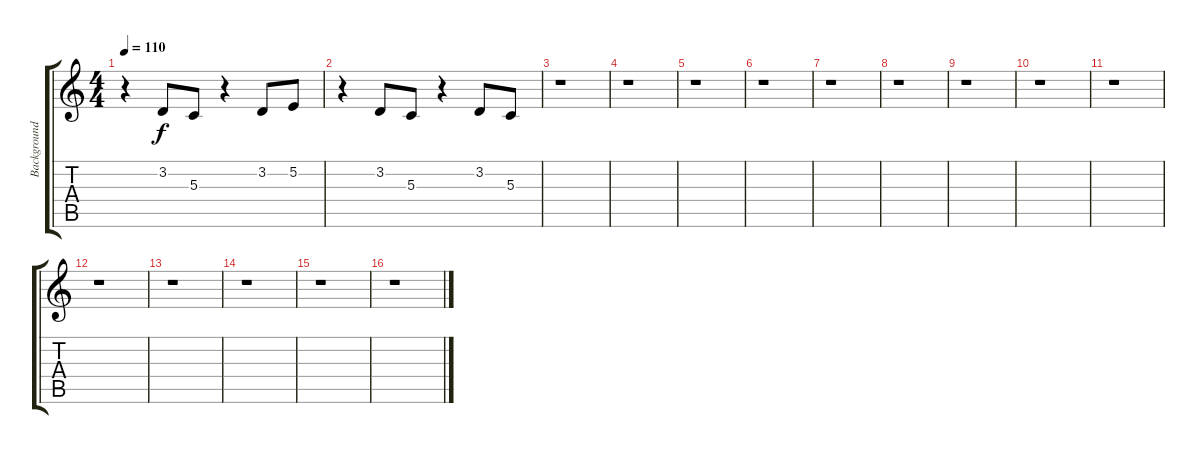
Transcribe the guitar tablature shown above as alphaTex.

\track ("Background Vocals" "Background") {instrument rockorgan}
\staff {score tabs}
\tuning (E4 B3 G3 D3 A2 E2) {hide}
\ts (4 4)
\tempo 110
\clef g2
\ks c
r.4{dy f} 3.2.8 5.3.8 r.4 3.2.8 5.2.8 |
r.4 3.2.8 5.3.8 r.4 3.2.8 5.3.8 |
r.1 |
r.1 |
r.1 |
r.1 |
r.1 |
r.1 |
r.1 |
r.1 |
r.1 |
r.1 |
r.1 |
r.1 |
r.1 |
r.1
